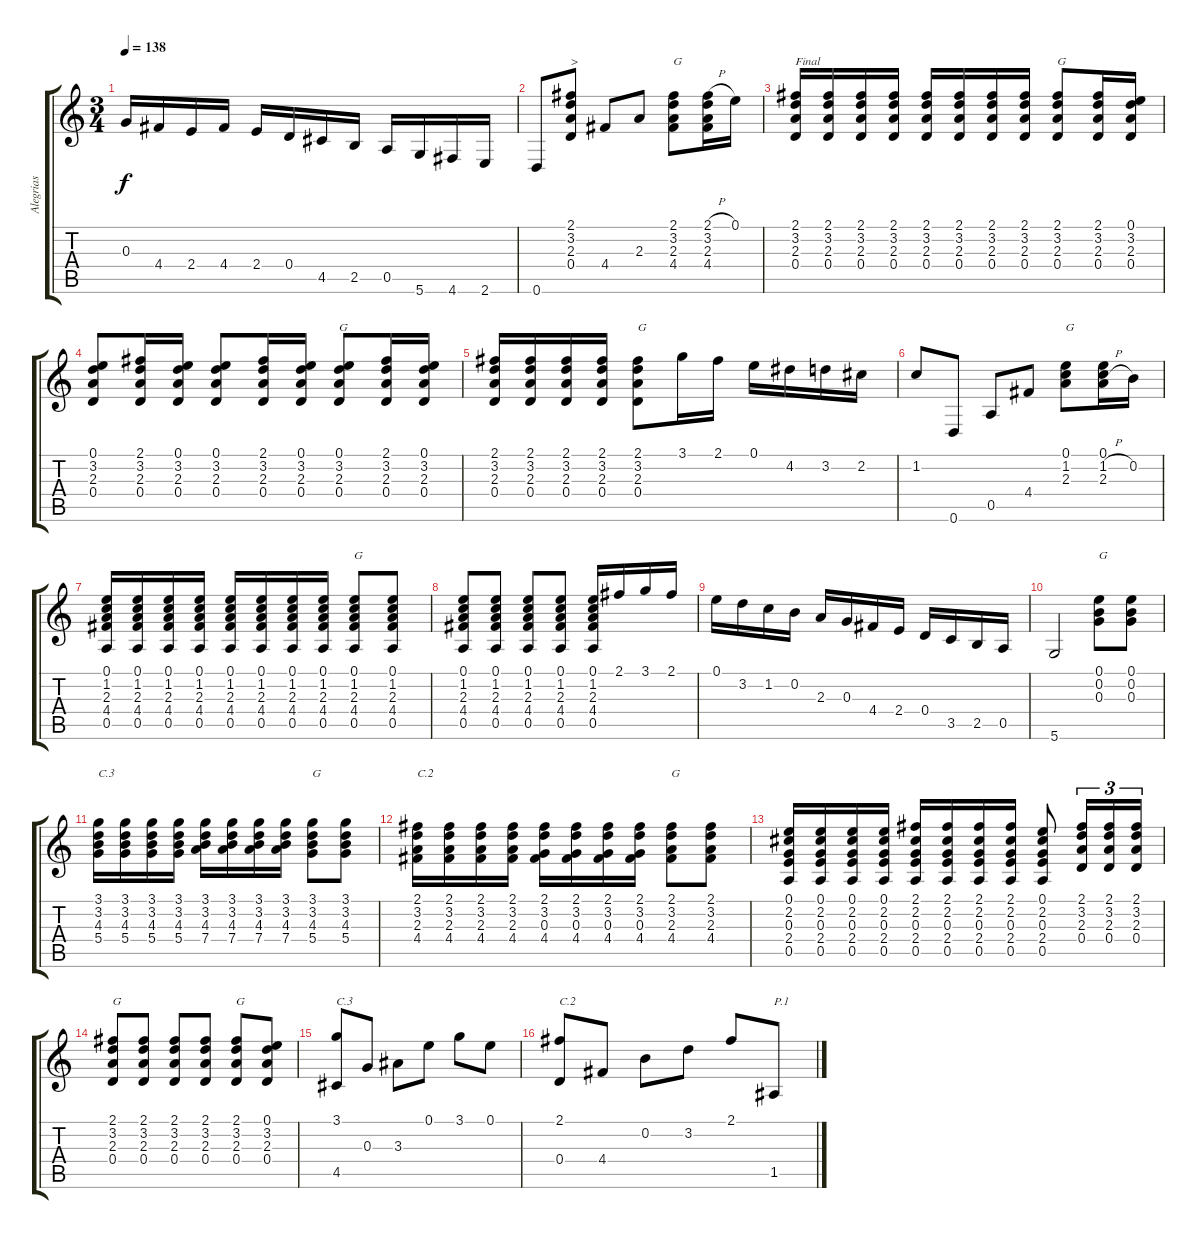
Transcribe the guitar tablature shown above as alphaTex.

\track ("Alegrias" "Alegrias") {instrument acousticguitarnylon}
\staff {score tabs}
\tuning (E4 B3 G3 D3 A2 D2) {hide}
\ts (3 4)
\tempo 138
\clef g2
\ks c
0.3.16{dy f} 4.4.16 2.4.16 4.4.16 2.4.16 0.4.16 4.5.16 2.5.16 0.5.16 5.6.16 4.6.16 2.6.16 |
0.6.8 (2.1 3.2 2.3 0.4).8{txt ">"} 4.4.8 2.3.8 (2.1 3.2 2.3 4.4).8{txt "G"} (2.1{h} 3.2 2.3 4.4).16 0.1.16 |
(2.1 3.2 2.3 0.4).16{txt "Final"} (2.1 3.2 2.3 0.4).16 (2.1 3.2 2.3 0.4).16 (2.1 3.2 2.3 0.4).16 (2.1 3.2 2.3 0.4).16 (2.1 3.2 2.3 0.4).16 (2.1 3.2 2.3 0.4).16 (2.1 3.2 2.3 0.4).16 (2.1 3.2 2.3 0.4).8{txt "G"} (2.1 3.2 2.3 0.4).16 (0.1 3.2 2.3 0.4).16 |
(0.1 3.2 2.3 0.4).8 (2.1 3.2 2.3 0.4).16 (0.1 3.2 2.3 0.4).16 (0.1 3.2 2.3 0.4).8 (2.1 3.2 2.3 0.4).16 (0.1 3.2 2.3 0.4).16 (0.1 3.2 2.3 0.4).8{txt "G"} (2.1 3.2 2.3 0.4).16 (0.1 3.2 2.3 0.4).16 |
(2.1 3.2 2.3 0.4).16 (2.1 3.2 2.3 0.4).16 (2.1 3.2 2.3 0.4).16 (2.1 3.2 2.3 0.4).16 (2.1 3.2 2.3 0.4).8{txt "G"} 3.1.16 2.1.16 0.1.16 4.2.16 3.2.16 2.2.16 |
1.2.8 0.6.8 0.5.8 4.4.8 (0.1 1.2 2.3).8{txt "G"} (0.1 1.2{h} 2.3).16 0.2.16 |
(0.1 1.2 2.3 4.4 0.5).16 (0.1 1.2 2.3 4.4 0.5).16 (0.1 1.2 2.3 4.4 0.5).16 (0.1 1.2 2.3 4.4 0.5).16 (0.1 1.2 2.3 4.4 0.5).16 (0.1 1.2 2.3 4.4 0.5).16 (0.1 1.2 2.3 4.4 0.5).16 (0.1 1.2 2.3 4.4 0.5).16 (0.1 1.2 2.3 4.4 0.5).8{txt "G"} (0.1 1.2 2.3 4.4 0.5).8 |
(0.1 1.2 2.3 4.4 0.5).8 (0.1 1.2 2.3 4.4 0.5).8 (0.1 1.2 2.3 4.4 0.5).8 (0.1 1.2 2.3 4.4 0.5).8 (0.1 1.2 2.3 4.4 0.5).16 2.1.16 3.1.16 2.1.16 |
0.1.16 3.2.16 1.2.16 0.2.16 2.3.16 0.3.16 4.4.16 2.4.16 0.4.16 3.5.16 2.5.16 0.5.16 |
5.6.2 (0.1 0.2 0.3).8{txt "G"} (0.1 0.2 0.3).8 |
(3.1 3.2 4.3 5.4).16{txt "C.3"} (3.1 3.2 4.3 5.4).16 (3.1 3.2 4.3 5.4).16 (3.1 3.2 4.3 5.4).16 (3.1 3.2 4.3 7.4).16 (3.1 3.2 4.3 7.4).16 (3.1 3.2 4.3 7.4).16 (3.1 3.2 4.3 7.4).16 (3.1 3.2 4.3 5.4).8{txt "G"} (3.1 3.2 4.3 5.4).8 |
(2.1 3.2 2.3 4.4).16{txt "C.2"} (2.1 3.2 2.3 4.4).16 (2.1 3.2 2.3 4.4).16 (2.1 3.2 2.3 4.4).16 (2.1 3.2 0.3 4.4).16 (2.1 3.2 0.3 4.4).16 (2.1 3.2 0.3 4.4).16 (2.1 3.2 0.3 4.4).16 (2.1 3.2 2.3 4.4).8{txt "G"} (2.1 3.2 2.3 4.4).8 |
(0.1 2.2 0.3 2.4 0.5).16 (0.1 2.2 0.3 2.4 0.5).16 (0.1 2.2 0.3 2.4 0.5).16 (0.1 2.2 0.3 2.4 0.5).16 (2.1 2.2 0.3 2.4 0.5).16 (2.1 2.2 0.3 2.4 0.5).16 (2.1 2.2 0.3 2.4 0.5).16 (2.1 2.2 0.3 2.4 0.5).16 (0.1 2.2 0.3 2.4 0.5).8 (2.1 3.2 2.3 0.4).16{tu (3 2)} (2.1 3.2 2.3 0.4).16{tu (3 2)} (2.1 3.2 2.3 0.4).16{tu (3 2)} |
(2.1 3.2 2.3 0.4).8{txt "G"} (2.1 3.2 2.3 0.4).8 (2.1 3.2 2.3 0.4).8 (2.1 3.2 2.3 0.4).8 (2.1 3.2 2.3 0.4).8{txt "G"} (0.1 3.2 2.3 0.4).8 |
(3.1 4.5).8{txt "C.3"} 0.3.8 3.3.8 0.1.8 3.1.8 0.1.8 |
(2.1 0.4).8{txt "C.2"} 4.4.8 0.2.8 3.2.8 2.1.8 1.5.8{txt "P.1"}
